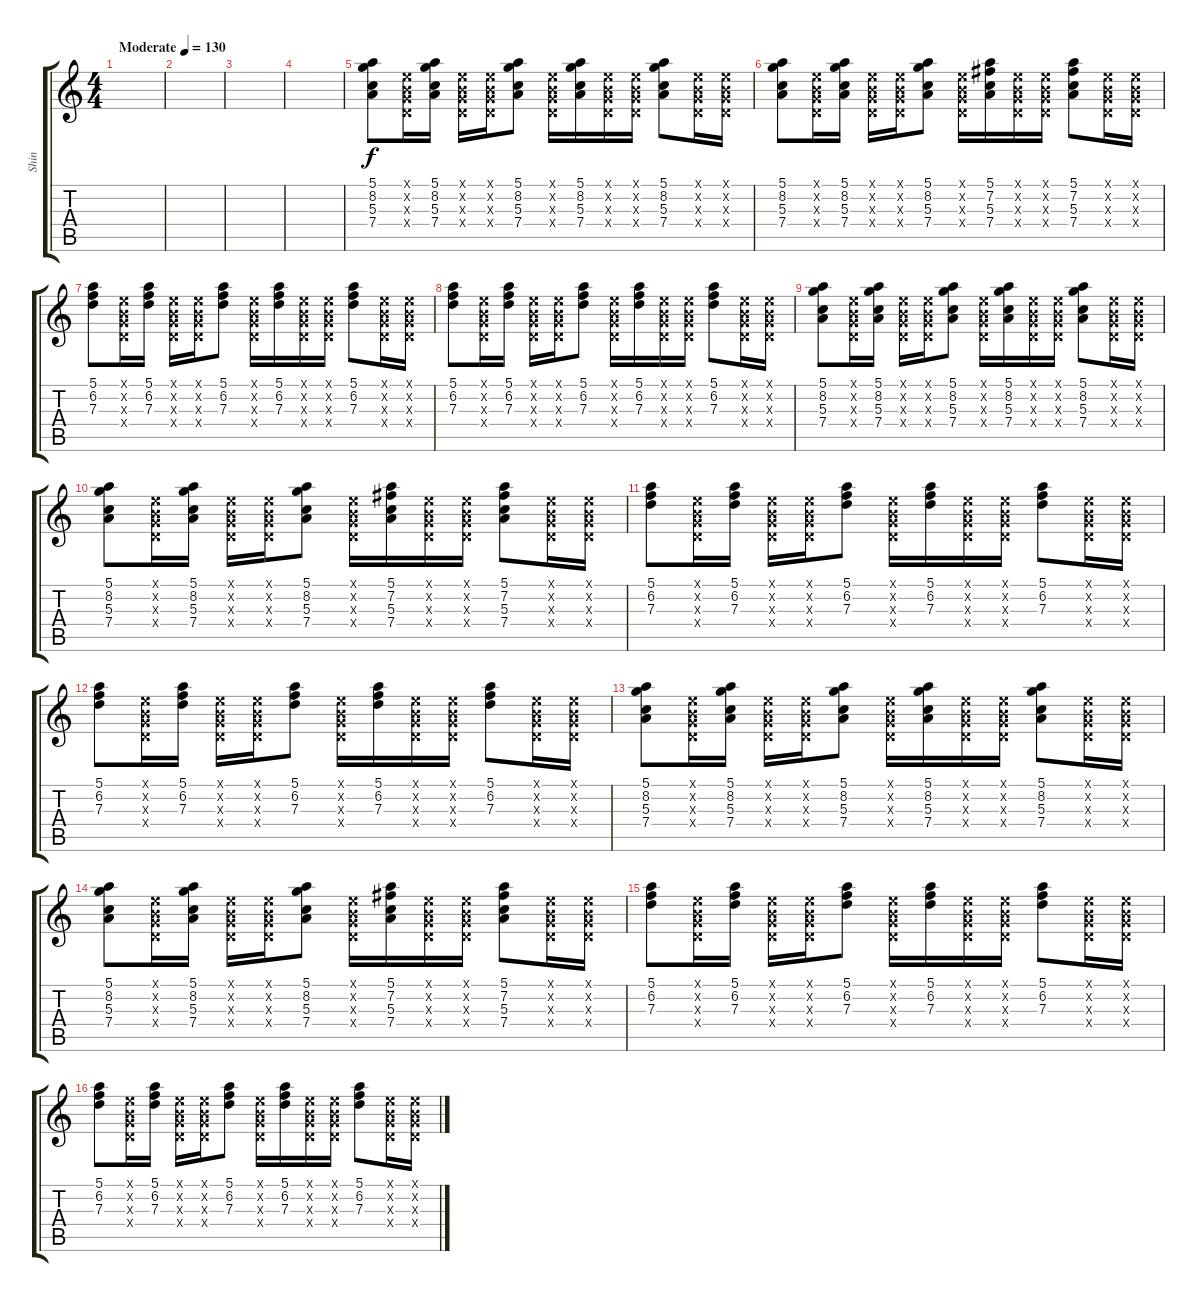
\track ("Shin" "Shin") {instrument overdrivenguitar}
\staff {score tabs}
\tuning (E4 B3 G3 D3 A2 E2) {hide}
\ts (4 4)
\tempo (130 "Moderate")
\clef g2
\ks c
|
|
|
|
(5.1 8.2 5.3 7.4).8 (0.1{x} 0.2{x} 0.3{x} 0.4{x}).16 (5.1 8.2 5.3 7.4).16 (0.1{x} 0.2{x} 0.3{x} 0.4{x}).16 (0.1{x} 0.2{x} 0.3{x} 0.4{x}).16 (5.1 8.2 5.3 7.4).8 (0.1{x} 0.2{x} 0.3{x} 0.4{x}).16 (5.1 8.2 5.3 7.4).16 (0.1{x} 0.2{x} 0.3{x} 0.4{x}).16 (0.1{x} 0.2{x} 0.3{x} 0.4{x}).16 (5.1 8.2 5.3 7.4).8 (0.1{x} 0.2{x} 0.3{x} 0.4{x}).16 (0.1{x} 0.2{x} 0.3{x} 0.4{x}).16 |
(5.1 8.2 5.3 7.4).8 (0.1{x} 0.2{x} 0.3{x} 0.4{x}).16 (5.1 8.2 5.3 7.4).16 (0.1{x} 0.2{x} 0.3{x} 0.4{x}).16 (0.1{x} 0.2{x} 0.3{x} 0.4{x}).16 (5.1 8.2 5.3 7.4).8 (0.1{x} 0.2{x} 0.3{x} 0.4{x}).16 (5.1 7.2 5.3 7.4).16 (0.1{x} 0.2{x} 0.3{x} 0.4{x}).16 (0.1{x} 0.2{x} 0.3{x} 0.4{x}).16 (5.1 7.2 5.3 7.4).8 (0.1{x} 0.2{x} 0.3{x} 0.4{x}).16 (0.1{x} 0.2{x} 0.3{x} 0.4{x}).16 |
(5.1 6.2 7.3).8 (0.1{x} 0.2{x} 0.3{x} 0.4{x}).16 (5.1 6.2 7.3).16 (0.1{x} 0.2{x} 0.3{x} 0.4{x}).16 (0.1{x} 0.2{x} 0.3{x} 0.4{x}).16 (5.1 6.2 7.3).8 (0.1{x} 0.2{x} 0.3{x} 0.4{x}).16 (5.1 6.2 7.3).16 (0.1{x} 0.2{x} 0.3{x} 0.4{x}).16 (0.1{x} 0.2{x} 0.3{x} 0.4{x}).16 (5.1 6.2 7.3).8 (0.1{x} 0.2{x} 0.3{x} 0.4{x}).16 (0.1{x} 0.2{x} 0.3{x} 0.4{x}).16 |
(5.1 6.2 7.3).8 (0.1{x} 0.2{x} 0.3{x} 0.4{x}).16 (5.1 6.2 7.3).16 (0.1{x} 0.2{x} 0.3{x} 0.4{x}).16 (0.1{x} 0.2{x} 0.3{x} 0.4{x}).16 (5.1 6.2 7.3).8 (0.1{x} 0.2{x} 0.3{x} 0.4{x}).16 (5.1 6.2 7.3).16 (0.1{x} 0.2{x} 0.3{x} 0.4{x}).16 (0.1{x} 0.2{x} 0.3{x} 0.4{x}).16 (5.1 6.2 7.3).8 (0.1{x} 0.2{x} 0.3{x} 0.4{x}).16 (0.1{x} 0.2{x} 0.3{x} 0.4{x}).16 |
(5.1 8.2 5.3 7.4).8 (0.1{x} 0.2{x} 0.3{x} 0.4{x}).16 (5.1 8.2 5.3 7.4).16 (0.1{x} 0.2{x} 0.3{x} 0.4{x}).16 (0.1{x} 0.2{x} 0.3{x} 0.4{x}).16 (5.1 8.2 5.3 7.4).8 (0.1{x} 0.2{x} 0.3{x} 0.4{x}).16 (5.1 8.2 5.3 7.4).16 (0.1{x} 0.2{x} 0.3{x} 0.4{x}).16 (0.1{x} 0.2{x} 0.3{x} 0.4{x}).16 (5.1 8.2 5.3 7.4).8 (0.1{x} 0.2{x} 0.3{x} 0.4{x}).16 (0.1{x} 0.2{x} 0.3{x} 0.4{x}).16 |
(5.1 8.2 5.3 7.4).8 (0.1{x} 0.2{x} 0.3{x} 0.4{x}).16 (5.1 8.2 5.3 7.4).16 (0.1{x} 0.2{x} 0.3{x} 0.4{x}).16 (0.1{x} 0.2{x} 0.3{x} 0.4{x}).16 (5.1 8.2 5.3 7.4).8 (0.1{x} 0.2{x} 0.3{x} 0.4{x}).16 (5.1 7.2 5.3 7.4).16 (0.1{x} 0.2{x} 0.3{x} 0.4{x}).16 (0.1{x} 0.2{x} 0.3{x} 0.4{x}).16 (5.1 7.2 5.3 7.4).8 (0.1{x} 0.2{x} 0.3{x} 0.4{x}).16 (0.1{x} 0.2{x} 0.3{x} 0.4{x}).16 |
(5.1 6.2 7.3).8 (0.1{x} 0.2{x} 0.3{x} 0.4{x}).16 (5.1 6.2 7.3).16 (0.1{x} 0.2{x} 0.3{x} 0.4{x}).16 (0.1{x} 0.2{x} 0.3{x} 0.4{x}).16 (5.1 6.2 7.3).8 (0.1{x} 0.2{x} 0.3{x} 0.4{x}).16 (5.1 6.2 7.3).16 (0.1{x} 0.2{x} 0.3{x} 0.4{x}).16 (0.1{x} 0.2{x} 0.3{x} 0.4{x}).16 (5.1 6.2 7.3).8 (0.1{x} 0.2{x} 0.3{x} 0.4{x}).16 (0.1{x} 0.2{x} 0.3{x} 0.4{x}).16 |
(5.1 6.2 7.3).8 (0.1{x} 0.2{x} 0.3{x} 0.4{x}).16 (5.1 6.2 7.3).16 (0.1{x} 0.2{x} 0.3{x} 0.4{x}).16 (0.1{x} 0.2{x} 0.3{x} 0.4{x}).16 (5.1 6.2 7.3).8 (0.1{x} 0.2{x} 0.3{x} 0.4{x}).16 (5.1 6.2 7.3).16 (0.1{x} 0.2{x} 0.3{x} 0.4{x}).16 (0.1{x} 0.2{x} 0.3{x} 0.4{x}).16 (5.1 6.2 7.3).8 (0.1{x} 0.2{x} 0.3{x} 0.4{x}).16 (0.1{x} 0.2{x} 0.3{x} 0.4{x}).16 |
(5.1 8.2 5.3 7.4).8 (0.1{x} 0.2{x} 0.3{x} 0.4{x}).16 (5.1 8.2 5.3 7.4).16 (0.1{x} 0.2{x} 0.3{x} 0.4{x}).16 (0.1{x} 0.2{x} 0.3{x} 0.4{x}).16 (5.1 8.2 5.3 7.4).8 (0.1{x} 0.2{x} 0.3{x} 0.4{x}).16 (5.1 8.2 5.3 7.4).16 (0.1{x} 0.2{x} 0.3{x} 0.4{x}).16 (0.1{x} 0.2{x} 0.3{x} 0.4{x}).16 (5.1 8.2 5.3 7.4).8 (0.1{x} 0.2{x} 0.3{x} 0.4{x}).16 (0.1{x} 0.2{x} 0.3{x} 0.4{x}).16 |
(5.1 8.2 5.3 7.4).8 (0.1{x} 0.2{x} 0.3{x} 0.4{x}).16 (5.1 8.2 5.3 7.4).16 (0.1{x} 0.2{x} 0.3{x} 0.4{x}).16 (0.1{x} 0.2{x} 0.3{x} 0.4{x}).16 (5.1 8.2 5.3 7.4).8 (0.1{x} 0.2{x} 0.3{x} 0.4{x}).16 (5.1 7.2 5.3 7.4).16 (0.1{x} 0.2{x} 0.3{x} 0.4{x}).16 (0.1{x} 0.2{x} 0.3{x} 0.4{x}).16 (5.1 7.2 5.3 7.4).8 (0.1{x} 0.2{x} 0.3{x} 0.4{x}).16 (0.1{x} 0.2{x} 0.3{x} 0.4{x}).16 |
(5.1 6.2 7.3).8 (0.1{x} 0.2{x} 0.3{x} 0.4{x}).16 (5.1 6.2 7.3).16 (0.1{x} 0.2{x} 0.3{x} 0.4{x}).16 (0.1{x} 0.2{x} 0.3{x} 0.4{x}).16 (5.1 6.2 7.3).8 (0.1{x} 0.2{x} 0.3{x} 0.4{x}).16 (5.1 6.2 7.3).16 (0.1{x} 0.2{x} 0.3{x} 0.4{x}).16 (0.1{x} 0.2{x} 0.3{x} 0.4{x}).16 (5.1 6.2 7.3).8 (0.1{x} 0.2{x} 0.3{x} 0.4{x}).16 (0.1{x} 0.2{x} 0.3{x} 0.4{x}).16 |
(5.1 6.2 7.3).8 (0.1{x} 0.2{x} 0.3{x} 0.4{x}).16 (5.1 6.2 7.3).16 (0.1{x} 0.2{x} 0.3{x} 0.4{x}).16 (0.1{x} 0.2{x} 0.3{x} 0.4{x}).16 (5.1 6.2 7.3).8 (0.1{x} 0.2{x} 0.3{x} 0.4{x}).16 (5.1 6.2 7.3).16 (0.1{x} 0.2{x} 0.3{x} 0.4{x}).16 (0.1{x} 0.2{x} 0.3{x} 0.4{x}).16 (5.1 6.2 7.3).8 (0.1{x} 0.2{x} 0.3{x} 0.4{x}).16 (0.1{x} 0.2{x} 0.3{x} 0.4{x}).16
